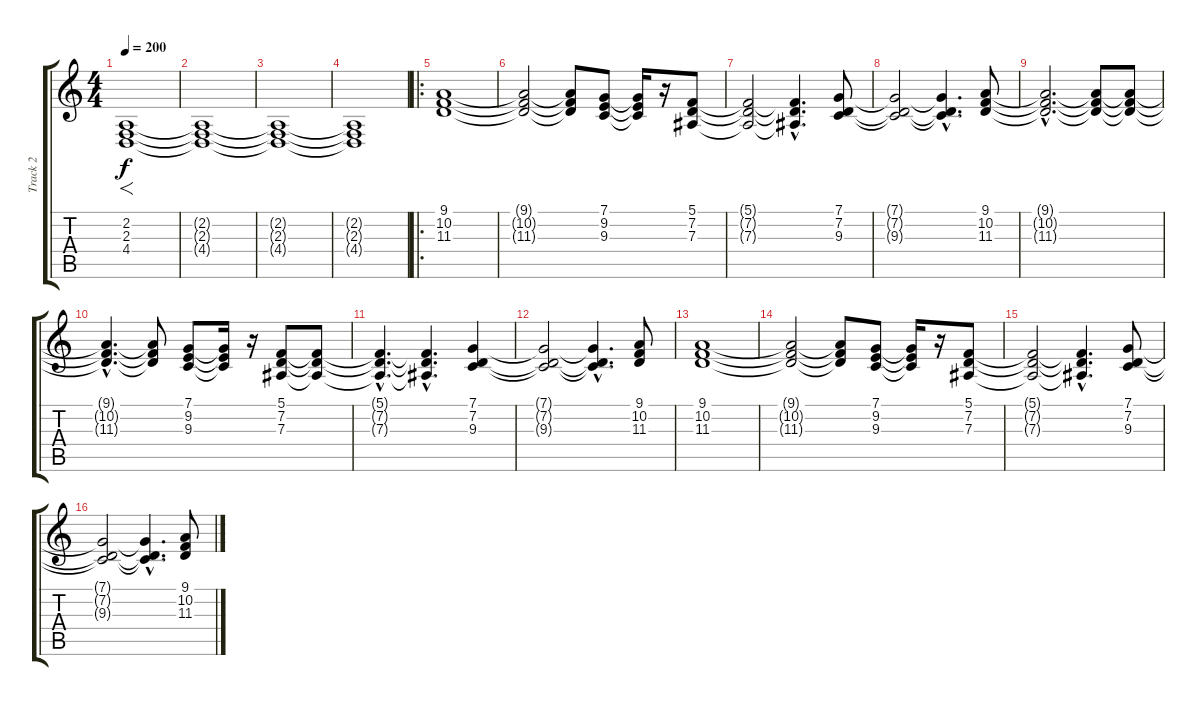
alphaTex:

\track ("Track 2" "Track 2") {instrument stringensemble1}
\staff {score tabs}
\tuning (C4 G3 Eb3 Bb2 F2 C2) {hide}
\ts (4 4)
\tempo 200
\clef g2
\ks c
(2.2 2.3 4.4).1{f dy f instrument stringensemble1} |
(2.2{t} 2.3{t} 4.4{t}).1 |
(2.2{t} 2.3{t} 4.4{t}).1 |
(2.2{t} 2.3{t} 4.4{t}).1 |
\ro
(9.1 10.2 11.3).1 |
(9.1{t} 10.2{t} 11.3{t}).2 (9.1{t} 10.2{t} 11.3{t}).8 (7.1 9.2 9.3).8 (7.1{t} 9.2{t} 9.3{t}).16 r.16 (5.1 7.2 7.3).8 |
(5.1{t} 7.2{t} 7.3{t}).2 (5.1{hac t} 7.2{hac t} 7.3{hac t}).4{d} (7.1 7.2 9.3).8 |
(7.1{t} 7.2{t} 9.3{t}).2 (7.1{hac t} 7.2{hac t} 9.3{hac t}).4{d} (9.1 10.2 11.3).8 |
(9.1{hac t} 10.2{hac t} 11.3{hac t}).2{d} (9.1{t} 10.2{t} 11.3{t}).8 (9.1{t} 10.2{t} 11.3{t}).8 |
(9.1{hac t} 10.2{hac t} 11.3{hac t}).4{d} (9.1{t} 10.2{t} 11.3{t}).8 (7.1 9.2 9.3).8 (7.1{t} 9.2{t} 9.3{t}).16 r.16 (5.1 7.2 7.3).8 (5.1{t} 7.2{t} 7.3{t}).8 |
(5.1{hac t} 7.2{hac t} 7.3{hac t}).4{d} (5.1{hac t} 7.2{hac t} 7.3{hac t}).4{d} (7.1 7.2 9.3).4 |
(7.1{t} 7.2{t} 9.3{t}).2 (7.1{hac t} 7.2{hac t} 9.3{hac t}).4{d} (9.1 10.2 11.3).8 |
(9.1 10.2 11.3).1 |
(9.1{t} 10.2{t} 11.3{t}).2 (9.1{t} 10.2{t} 11.3{t}).8 (7.1 9.2 9.3).8 (7.1{t} 9.2{t} 9.3{t}).16 r.16 (5.1 7.2 7.3).8 |
(5.1{t} 7.2{t} 7.3{t}).2 (5.1{hac t} 7.2{hac t} 7.3{hac t}).4{d} (7.1 7.2 9.3).8 |
(7.1{t} 7.2{t} 9.3{t}).2 (7.1{hac t} 7.2{hac t} 9.3{hac t}).4{d} (9.1 10.2 11.3).8
